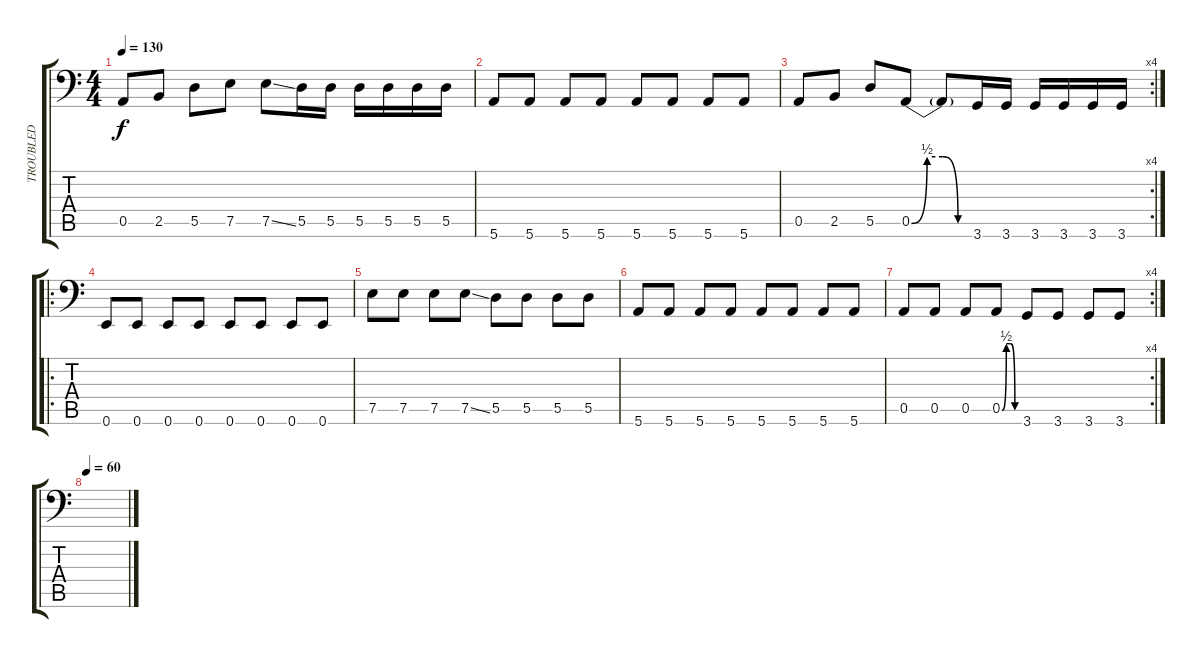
\track ("TROUBLED" "TROUBLED") {instrument electricbasspick}
\staff {score tabs}
\tuning (E3 B2 G2 D2 A1 E1) {hide}
\ts (4 4)
\tempo 130
\clef f4
\ks c
0.5.8{dy f} 2.5.8 5.5.8 7.5.8 7.5{ss}.8 5.5.16 5.5.16 5.5.16 5.5.16 5.5.16 5.5.16 |
5.6.8 5.6.8 5.6.8 5.6.8 5.6.8 5.6.8 5.6.8 5.6.8 |
\rc 4
0.5.8 2.5.8 5.5.8 0.5{be (custom 0 0 15 2 30 2 45 0 60 0)}.8 0.5{t}.8 3.6.16 3.6.16 3.6.16 3.6.16 3.6.16 3.6.16 |
\ro
0.6.8 0.6.8 0.6.8 0.6.8 0.6.8 0.6.8 0.6.8 0.6.8 |
7.5.8 7.5.8 7.5.8 7.5{ss}.8 5.5.8 5.5.8 5.5.8 5.5.8 |
5.6.8 5.6.8 5.6.8 5.6.8 5.6.8 5.6.8 5.6.8 5.6.8 |
\rc 4
0.5.8 0.5.8 0.5.8 0.5{be (custom 0 0 15 2 30 2 45 0 60 0)}.8 3.6.8 3.6.8 3.6.8 3.6.8 |
\tempo 60
